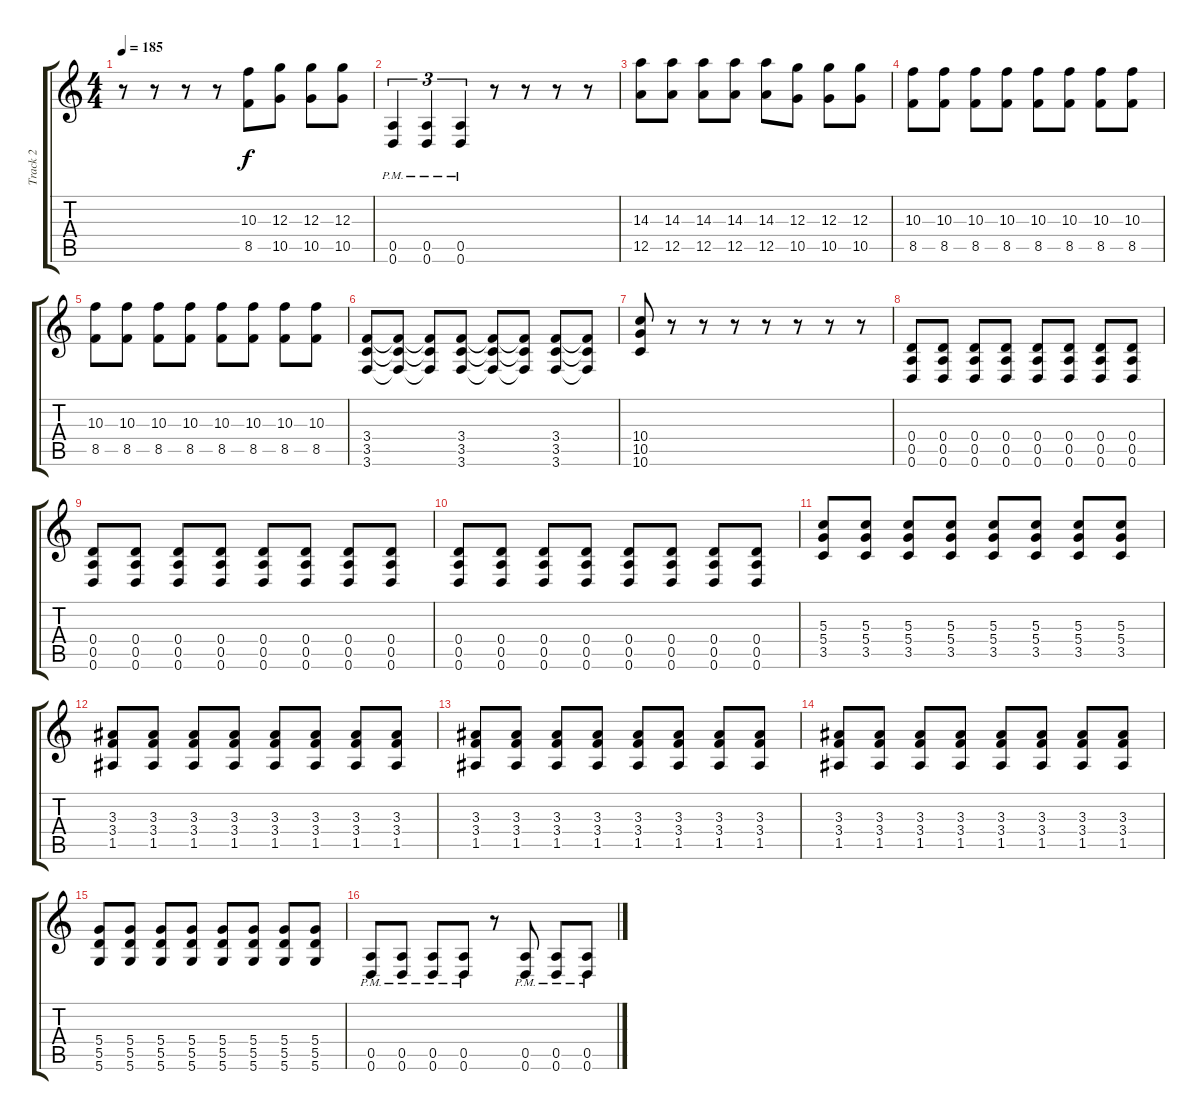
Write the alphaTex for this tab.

\track ("Track 2" "Track 2") {instrument distortionguitar}
\staff {score tabs}
\tuning (E4 B3 G3 D3 A2 D2) {hide}
\ts (4 4)
\tempo 185
\clef g2
\ks c
r.8{dy f} r.8 r.8 r.8 (10.3 8.5).8 (12.3 10.5).8 (12.3 10.5).8 (12.3 10.5).8 |
(0.5{pm} 0.6{pm}).4{tu (3 2)} (0.5{pm} 0.6{pm}).4{tu (3 2)} (0.5{pm} 0.6{pm}).4{tu (3 2)} r.8 r.8 r.8 r.8 |
(14.3 12.5).8 (14.3 12.5).8 (14.3 12.5).8 (14.3 12.5).8 (14.3 12.5).8 (12.3 10.5).8 (12.3 10.5).8 (12.3 10.5).8 |
(10.3 8.5).8 (10.3 8.5).8 (10.3 8.5).8 (10.3 8.5).8 (10.3 8.5).8 (10.3 8.5).8 (10.3 8.5).8 (10.3 8.5).8 |
(10.3 8.5).8 (10.3 8.5).8 (10.3 8.5).8 (10.3 8.5).8 (10.3 8.5).8 (10.3 8.5).8 (10.3 8.5).8 (10.3 8.5).8 |
(3.4 3.5 3.6).8 (3.4{t} 3.5{t} 3.6{t}).8 (3.4{t} 3.5{t} 3.6{t}).8 (3.4 3.5 3.6).8 (3.4{t} 3.5{t} 3.6{t}).8 (3.4{t} 3.5{t} 3.6{t}).8 (3.4 3.5 3.6).8 (3.4{t} 3.5{t} 3.6{t}).8 |
(10.4 10.5 10.6).8 r.8 r.8 r.8 r.8 r.8 r.8 r.8 |
(0.4 0.5 0.6).8 (0.4 0.5 0.6).8 (0.4 0.5 0.6).8 (0.4 0.5 0.6).8 (0.4 0.5 0.6).8 (0.4 0.5 0.6).8 (0.4 0.5 0.6).8 (0.4 0.5 0.6).8 |
(0.4 0.5 0.6).8 (0.4 0.5 0.6).8 (0.4 0.5 0.6).8 (0.4 0.5 0.6).8 (0.4 0.5 0.6).8 (0.4 0.5 0.6).8 (0.4 0.5 0.6).8 (0.4 0.5 0.6).8 |
(0.4 0.5 0.6).8 (0.4 0.5 0.6).8 (0.4 0.5 0.6).8 (0.4 0.5 0.6).8 (0.4 0.5 0.6).8 (0.4 0.5 0.6).8 (0.4 0.5 0.6).8 (0.4 0.5 0.6).8 |
(5.3 5.4 3.5).8 (5.3 5.4 3.5).8 (5.3 5.4 3.5).8 (5.3 5.4 3.5).8 (5.3 5.4 3.5).8 (5.3 5.4 3.5).8 (5.3 5.4 3.5).8 (5.3 5.4 3.5).8 |
(3.3 3.4 1.5).8 (3.3 3.4 1.5).8 (3.3 3.4 1.5).8 (3.3 3.4 1.5).8 (3.3 3.4 1.5).8 (3.3 3.4 1.5).8 (3.3 3.4 1.5).8 (3.3 3.4 1.5).8 |
(3.3 3.4 1.5).8 (3.3 3.4 1.5).8 (3.3 3.4 1.5).8 (3.3 3.4 1.5).8 (3.3 3.4 1.5).8 (3.3 3.4 1.5).8 (3.3 3.4 1.5).8 (3.3 3.4 1.5).8 |
(3.3 3.4 1.5).8 (3.3 3.4 1.5).8 (3.3 3.4 1.5).8 (3.3 3.4 1.5).8 (3.3 3.4 1.5).8 (3.3 3.4 1.5).8 (3.3 3.4 1.5).8 (3.3 3.4 1.5).8 |
(5.4 5.5 5.6).8 (5.4 5.5 5.6).8 (5.4 5.5 5.6).8 (5.4 5.5 5.6).8 (5.4 5.5 5.6).8 (5.4 5.5 5.6).8 (5.4 5.5 5.6).8 (5.4 5.5 5.6).8 |
(0.5{pm} 0.6{pm}).8 (0.5{pm} 0.6{pm}).8 (0.5{pm} 0.6{pm}).8 (0.5{pm} 0.6{pm}).8 r.8 (0.5{pm} 0.6{pm}).8 (0.5{pm} 0.6{pm}).8 (0.5{pm} 0.6{pm}).8
